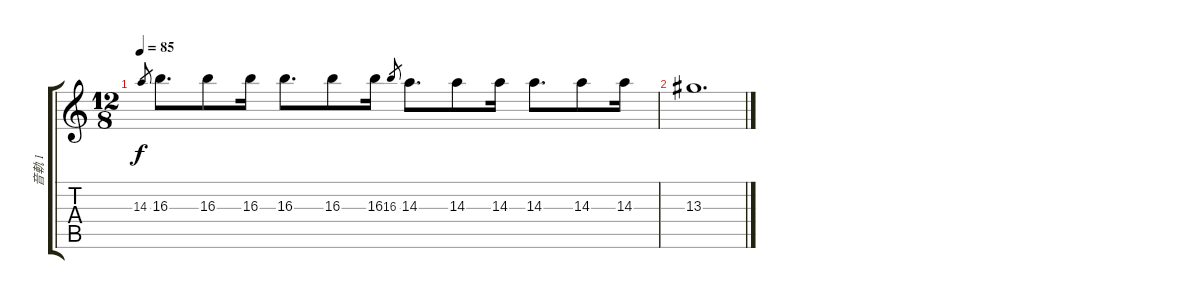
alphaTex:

\track ("音軌 1" "音軌 1") {instrument acousticguitarnylon}
\staff {score tabs}
\tuning (E4 B3 G3 D3 A2 E2) {hide}
\ts (12 8)
\tempo 85
\clef g2
\ks c
14.3.8{gr dy f} 16.3.8{d} 16.3.8 16.3.16 16.3.8{d} 16.3.8 16.3.16 16.3.8{gr} 14.3.8{d} 14.3.8 14.3.16 14.3.8{d} 14.3.8 14.3.16 |
13.3.1{d}
